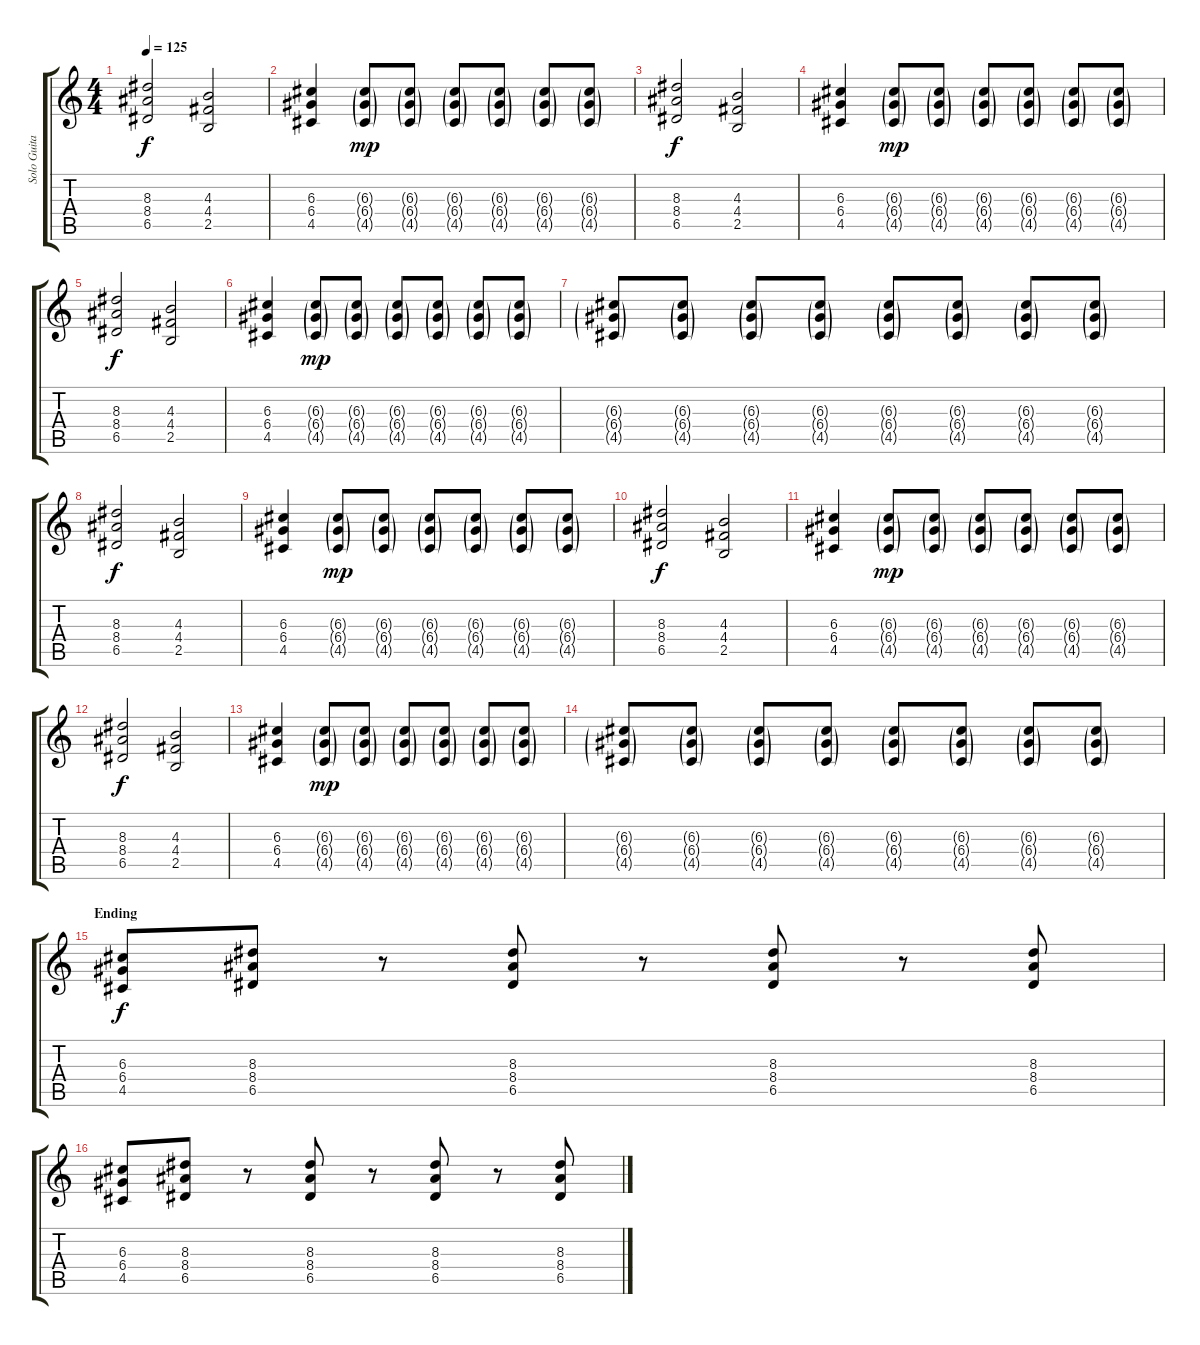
\track ("Solo Guitar" "Solo Guita") {instrument distortionguitar}
\staff {score tabs}
\tuning (E4 B3 G3 D3 A2 E2) {hide}
\ts (4 4)
\tempo 125
\clef g2
\ks c
(8.3 8.4 6.5).2{dy f} (4.3 4.4 2.5).2 |
(6.3 6.4 4.5).4 (6.3{g} 6.4{g} 4.5{g}).8{dy mp} (6.3{g} 6.4{g} 4.5{g}).8 (6.3{g} 6.4{g} 4.5{g}).8 (6.3{g} 6.4{g} 4.5{g}).8 (6.3{g} 6.4{g} 4.5{g}).8 (6.3{g} 6.4{g} 4.5{g}).8 |
(8.3 8.4 6.5).2{dy f} (4.3 4.4 2.5).2 |
(6.3 6.4 4.5).4 (6.3{g} 6.4{g} 4.5{g}).8{dy mp} (6.3{g} 6.4{g} 4.5{g}).8 (6.3{g} 6.4{g} 4.5{g}).8 (6.3{g} 6.4{g} 4.5{g}).8 (6.3{g} 6.4{g} 4.5{g}).8 (6.3{g} 6.4{g} 4.5{g}).8 |
(8.3 8.4 6.5).2{dy f} (4.3 4.4 2.5).2 |
(6.3 6.4 4.5).4 (6.3{g} 6.4{g} 4.5{g}).8{dy mp} (6.3{g} 6.4{g} 4.5{g}).8 (6.3{g} 6.4{g} 4.5{g}).8 (6.3{g} 6.4{g} 4.5{g}).8 (6.3{g} 6.4{g} 4.5{g}).8 (6.3{g} 6.4{g} 4.5{g}).8 |
(6.3{g} 6.4{g} 4.5{g}).8 (6.3{g} 6.4{g} 4.5{g}).8 (6.3{g} 6.4{g} 4.5{g}).8 (6.3{g} 6.4{g} 4.5{g}).8 (6.3{g} 6.4{g} 4.5{g}).8 (6.3{g} 6.4{g} 4.5{g}).8 (6.3{g} 6.4{g} 4.5{g}).8 (6.3{g} 6.4{g} 4.5{g}).8 |
(8.3 8.4 6.5).2{dy f} (4.3 4.4 2.5).2 |
(6.3 6.4 4.5).4 (6.3{g} 6.4{g} 4.5{g}).8{dy mp} (6.3{g} 6.4{g} 4.5{g}).8 (6.3{g} 6.4{g} 4.5{g}).8 (6.3{g} 6.4{g} 4.5{g}).8 (6.3{g} 6.4{g} 4.5{g}).8 (6.3{g} 6.4{g} 4.5{g}).8 |
(8.3 8.4 6.5).2{dy f} (4.3 4.4 2.5).2 |
(6.3 6.4 4.5).4 (6.3{g} 6.4{g} 4.5{g}).8{dy mp} (6.3{g} 6.4{g} 4.5{g}).8 (6.3{g} 6.4{g} 4.5{g}).8 (6.3{g} 6.4{g} 4.5{g}).8 (6.3{g} 6.4{g} 4.5{g}).8 (6.3{g} 6.4{g} 4.5{g}).8 |
(8.3 8.4 6.5).2{dy f} (4.3 4.4 2.5).2 |
(6.3 6.4 4.5).4 (6.3{g} 6.4{g} 4.5{g}).8{dy mp} (6.3{g} 6.4{g} 4.5{g}).8 (6.3{g} 6.4{g} 4.5{g}).8 (6.3{g} 6.4{g} 4.5{g}).8 (6.3{g} 6.4{g} 4.5{g}).8 (6.3{g} 6.4{g} 4.5{g}).8 |
(6.3{g} 6.4{g} 4.5{g}).8 (6.3{g} 6.4{g} 4.5{g}).8 (6.3{g} 6.4{g} 4.5{g}).8 (6.3{g} 6.4{g} 4.5{g}).8 (6.3{g} 6.4{g} 4.5{g}).8 (6.3{g} 6.4{g} 4.5{g}).8 (6.3{g} 6.4{g} 4.5{g}).8 (6.3{g} 6.4{g} 4.5{g}).8 |
\section ("" "Ending")
(6.3 6.4 4.5).8{dy f} (8.3 8.4 6.5).8 r.8 (8.3 8.4 6.5).8 r.8 (8.3 8.4 6.5).8 r.8 (8.3 8.4 6.5).8 |
(6.3 6.4 4.5).8 (8.3 8.4 6.5).8 r.8 (8.3 8.4 6.5).8 r.8 (8.3 8.4 6.5).8 r.8 (8.3 8.4 6.5).8
